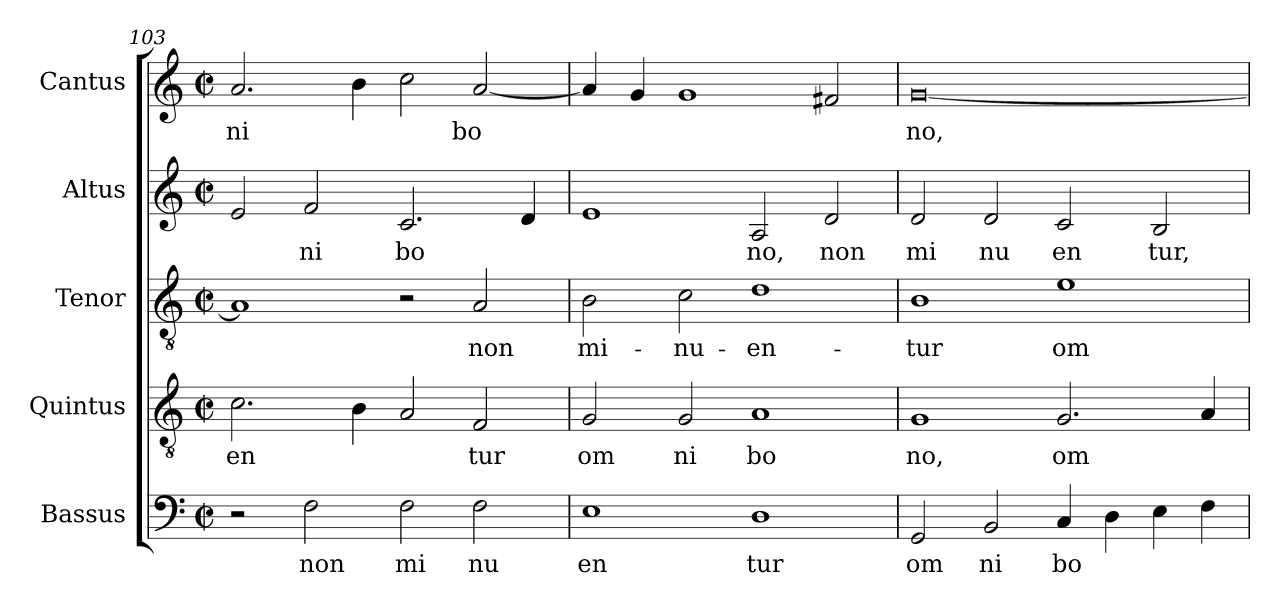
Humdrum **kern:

**kern	**text	**kern	**text	**kern	**text	**kern	**text	**kern	**text
*part5	*part5	*part4	*part4	*part3	*part3	*part2	*part2	*part1	*part1
*staff5	*staff5	*staff4	*staff4	*staff3	*staff3	*staff2	*staff2	*staff1	*staff1
*I"Bassus	*	*I"Quintus	*	*I"Tenor	*	*I"Altus	*	*I"Cantus	*
*clefF4	*	*clefGv2	*	*clefGv2	*	*clefG2	*	*clefG2	*
*k[]	*	*k[]	*	*k[]	*	*k[]	*	*k[]	*
*C:	*	*C:	*	*C:	*	*C:	*	*C:	*
*M2/2	*	*M2/2	*	*M2/2	*	*M2/2	*	*M2/2	*
*met(c|)	*	*met(c|)	*	*met(c|)	*	*met(c|)	*	*met(c|)	*
=103	=103	=103	=103	=103	=103	=103	=103	=103	=103
!	!	!	!LO:LY:b:cj	!	!LO:LY:b:cj	!	!LO:LY:b:cj	!	!LO:LY:b:cj
2r	.	2.c\	en	1A]	.	2e/	--	2.a/	ni
!	!LO:LY:b:cj	!	!	!	!	!	!LO:LY:b:cj	!	!
2F\	non	.	.	.	.	2f/	-ni	.	.
!	!	!	!LO:LY:b:cj	!	!	!	!	!	!LO:LY:b:cj
.	.	4B\	.	.	.	.	.	4b\	.
!	!LO:LY:b:cj	!	!LO:LY:b:cj	!	!	!	!LO:LY:b:cj	!	!LO:LY:b:cj
2F\	mi	2A/	.	2r	.	2.c/	bo-	2cc\	.
!	!LO:LY:b:cj	!	!LO:LY:b:cj	!	!LO:LY:b:cj	!	!	!	!LO:LY:b:cj
2F\	nu	2F/	tur	2A/	non	.	.	[<2a/	bo
!	!	!	!	!	!	!	!LO:LY:b:cj	!	!
.	.	.	.	.	.	4d/	--	.	.
=104	=104	=104	=104	=104	=104	=104	=104	=104	=104
!	!LO:LY:b:cj	!	!LO:LY:b:cj	!	!LO:LY:b:cj	!	!LO:LY:b:cj	!	!LO:LY:b:cj
1E	en	2G/	om	2B\	mi-	1e	--	4a/]	.
!	!	!	!	!	!	!	!	!	!LO:LY:b:cj
.	.	.	.	.	.	.	.	4g/	.
!	!	!	!LO:LY:b:cj	!	!LO:LY:b:cj	!	!	!	!LO:LY:b:cj
.	.	2G/	ni	2c\	-nu-	.	.	1g	.
!	!LO:LY:b:cj	!	!LO:LY:b:cj	!	!LO:LY:b:cj	!	!LO:LY:b:cj	!	!
1D	tur	1A	bo	1d	-en-	2A/	-no,	.	.
!	!	!	!	!	!	!	!LO:LY:b:cj	!	!LO:LY:b:cj
.	.	.	.	.	.	2d/	non	2f#/	.
!!LO:PB:g=z
=105	=105	=105	=105	=105	=105	=105	=105	=105	=105
!	!LO:LY:b:cj	!	!LO:LY:b:cj	!	!LO:LY:b:cj	!	!LO:LY:b:cj	!	!LO:LY:b:cj
2GG/	om	1G	no,	1B	-tur	2d/	mi	[<0g	no,
!	!LO:LY:b:cj	!	!	!	!	!	!LO:LY:b:cj	!	!
2BB/	ni	.	.	.	.	2d/	nu	.	.
!	!LO:LY:b:cj	!	!LO:LY:b:cj	!	!LO:LY:b:cj	!	!LO:LY:b:cj	!	!
4C/	bo	2.G/	om	1e	om	2c/	en	.	.
!	!LO:LY:b:cj	!	!	!	!	!	!	!	!
4D\	.	.	.	.	.	.	.	.	.
!	!LO:LY:b:cj	!	!	!	!	!	!LO:LY:b:cj	!	!
4E\	.	.	.	.	.	2B/	tur,	.	.
!	!LO:LY:b:cj	!	!LO:LY:b:cj	!	!	!	!	!	!
4F\	.	4A/	.	.	.	.	.	.	.
=	=	=	=	=	=	=	=	=	=
*-	*-	*-	*-	*-	*-	*-	*-	*-	*-
